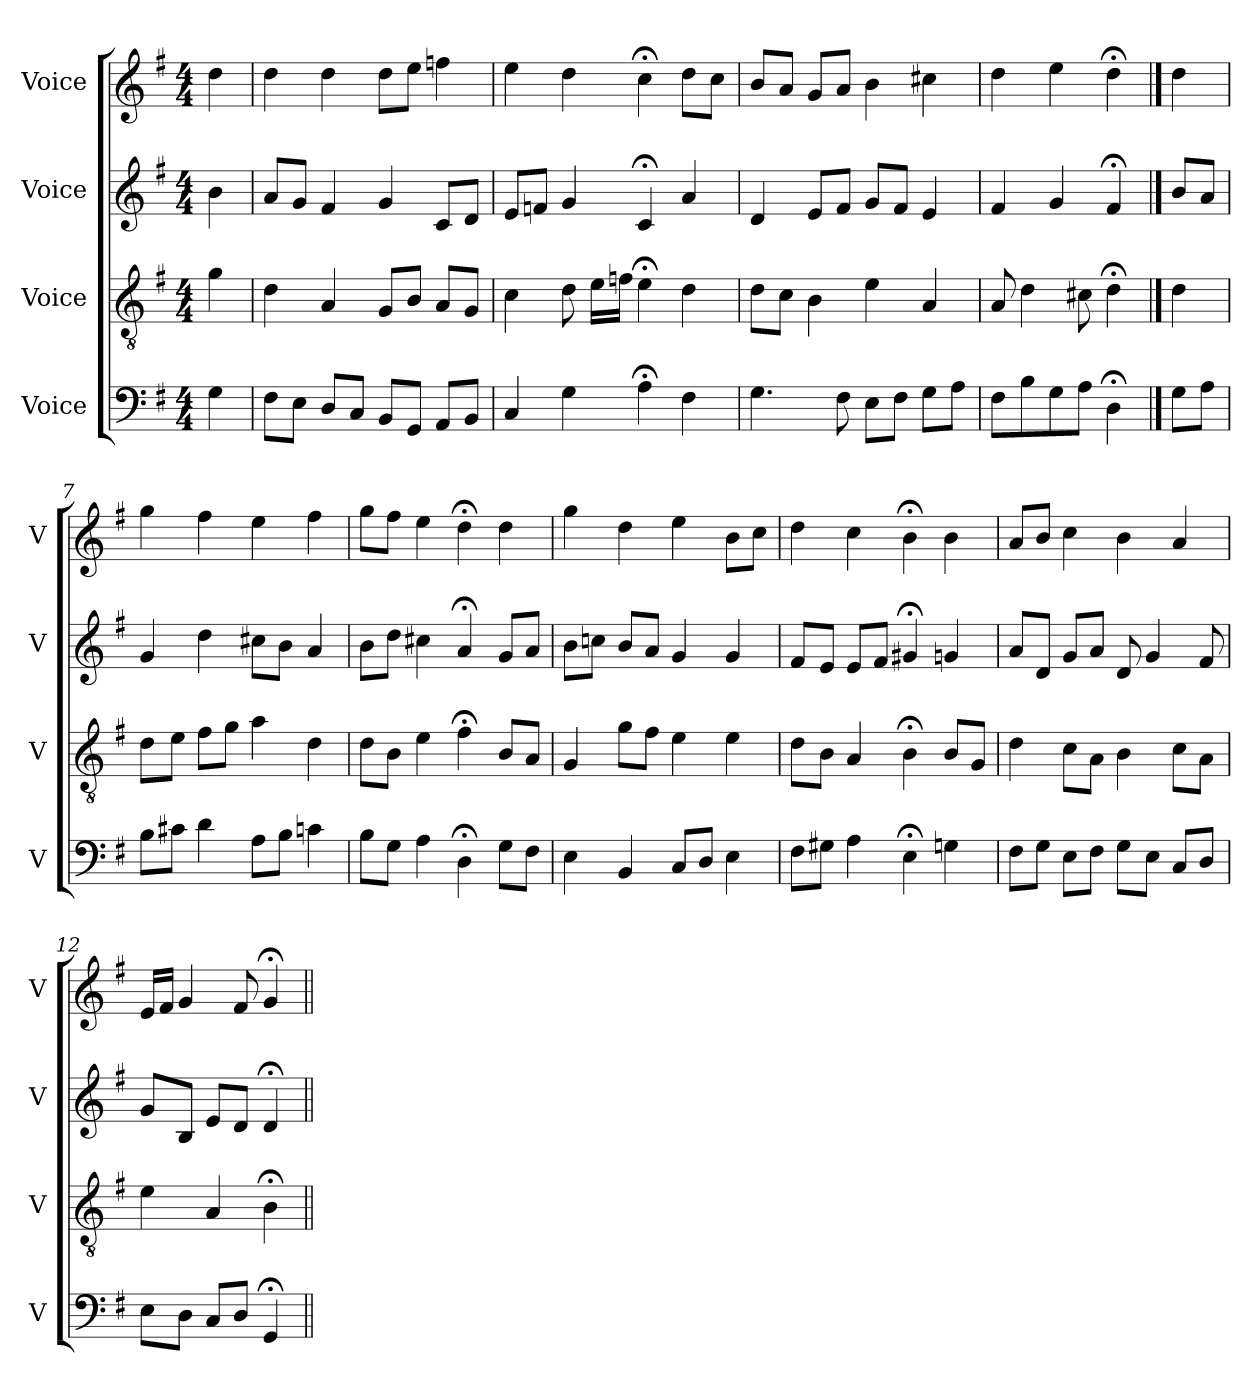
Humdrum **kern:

**kern	**kern	**kern	**kern
*part4	*part3	*part2	*part1
*staff4	*staff3	*staff2	*staff1
*I"Voice	*I"Voice	*I"Voice	*I"Voice
*I'V	*I'V	*I'V	*I'V
*clefF4	*clefGv2	*clefG2	*clefG2
*k[f#]	*k[f#]	*k[f#]	*k[f#]
*M4/4	*M4/4	*M4/4	*M4/4
*MM100	*MM100	*MM100	*MM100
=1	=1	=1	=1
4G\	4g\	4b\	4dd\
=2	=2	=2	=2
8F#\L	4d\	8a/L	4dd\
8E\J	.	8g/J	.
8D/L	4A/	4f#/	4dd\
8C/J	.	.	.
8BB/L	8G/L	4g/	8dd\L
8GG/J	8B/J	.	8ee\J
8AA/L	8A/L	8c/L	4ffn\
8BB/J	8G/J	8d/J	.
=3	=3	=3	=3
4C/	4c\	8e/L	4ee\
.	.	8fn/J	.
4G\	8d\	4g/	4dd\
.	16e\LL	.	.
.	16fn\JJ	.	.
4A;\	4e;\	4c;/	4cc;\
4F#\	4d\	4a/	8dd\L
.	.	.	8cc\J
=4	=4	=4	=4
4.G\	8d\L	4d/	8b/L
.	8c\J	.	8a/J
.	4B\	8e/L	8g/L
8F#\	.	8f#/J	8a/J
8E\L	4e\	8g/L	4b\
8F#\J	.	8f#/J	.
8G\L	4A/	4e/	4cc#X\
8A\J	.	.	.
=5	=5	=5	=5
8F#\L	8A/	4f#/	4dd\
8B\	4d\	.	.
8G\	.	4g/	4ee\
8A\J	8c#X\	.	.
4D;\	4d;\	4f#;/	4dd;\
==6	==6	==6	==6
8G\L	4d\	8b/L	4dd\
8A\J	.	8a/J	.
!!LO:LB:g=z
=7	=7	=7	=7
8B\L	8d\L	4g/	4gg\
8c#X\J	8e\J	.	.
4d\	8f#\L	4dd\	4ff#\
.	8g\J	.	.
8A\L	4a\	8cc#X\L	4ee\
8B\J	.	8b\J	.
4cn\	4d\	4a/	4ff#\
=8	=8	=8	=8
8B\L	8d\L	8b\L	8gg\L
8G\J	8B\J	8dd\J	8ff#\J
4A\	4e\	4cc#X\	4ee\
4D;\	4f#;\	4a;/	4dd;\
8G\L	8B/L	8g/L	4dd\
8F#\J	8A/J	8a/J	.
=9	=9	=9	=9
4E\	4G/	8b\L	4gg\
.	.	8ccn\J	.
4BB/	8g\L	8b/L	4dd\
.	8f#\J	8a/J	.
8C/L	4e\	4g/	4ee\
8D/J	.	.	.
4E\	4e\	4g/	8b\L
.	.	.	8cc\J
=10	=10	=10	=10
8F#\L	8d\L	8f#/L	4dd\
8G#X\J	8B\J	8e/J	.
4A\	4A/	8e/L	4cc\
.	.	8f#/J	.
4E;\	4B;\	4g#X;/	4b;\
4Gn\	8B/L	4gn/	4b\
.	8G/J	.	.
!!LO:PB:g=z
=11	=11	=11	=11
8F#\L	4d\	8a/L	8a/L
8G\J	.	8d/J	8b/J
8E\L	8c\L	8g/L	4cc\
8F#\J	8A\J	8a/J	.
8G\L	4B\	8d/	4b\
8E\J	.	4g/	.
8C/L	8c\L	.	4a/
8D/J	8A\J	8f#/	.
=12	=12	=12	=12
8E\L	4e\	8g/L	16e/LL
.	.	.	16f#/JJ
8D\J	.	8B/J	4g/
8C/L	4A/	8e/L	.
8D/J	.	8d/J	8f#/
4GG;/	4B;\	4d;/	4g;/
=||	=||	=||	=||
*-	*-	*-	*-
